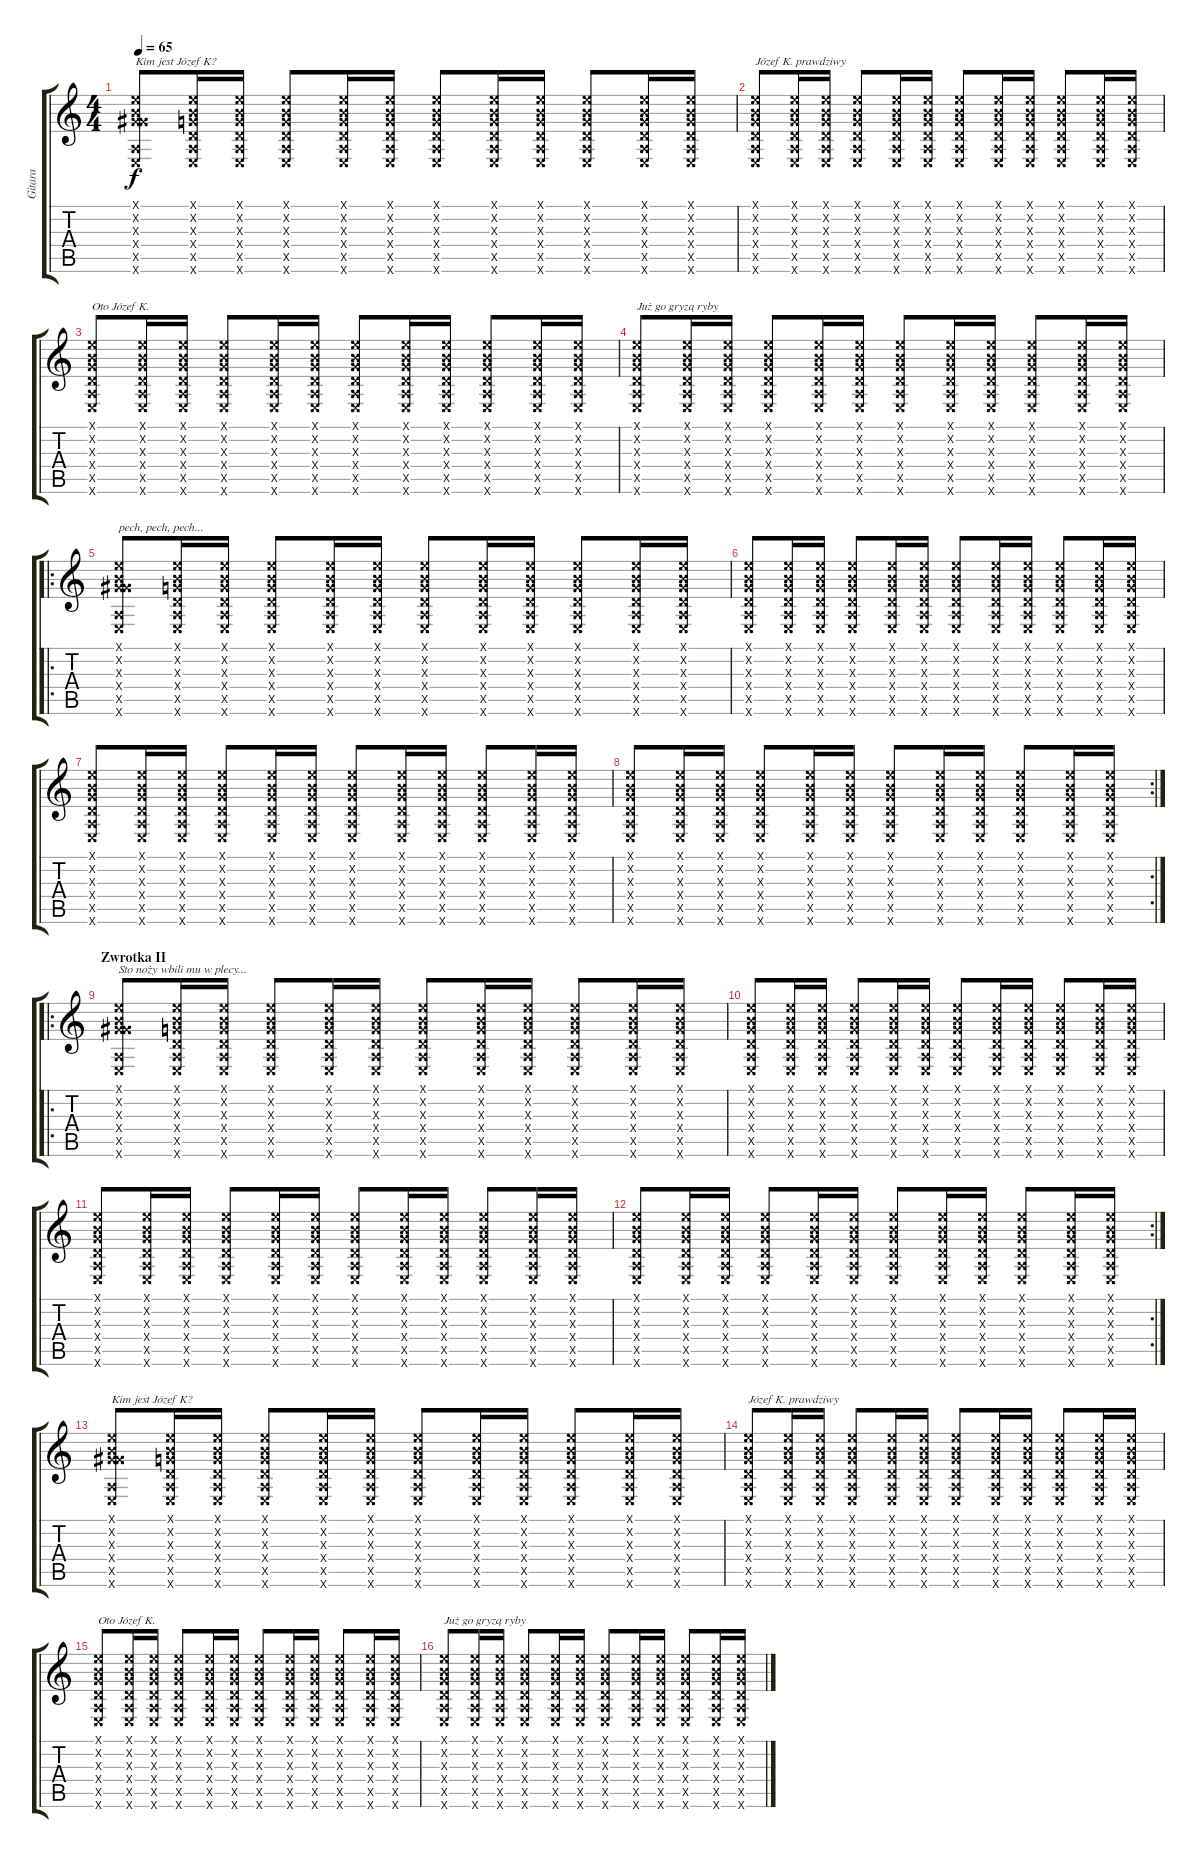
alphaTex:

\track ("Gitara" "Gitara") {instrument overdrivenguitar}
\staff {score tabs}
\tuning (E4 B3 G3 D3 A2 E2) {hide}
\ts (4 4)
\tempo 65
\clef g2
\ks c
(0.1{x} 0.2{x} 0.3{x} 6.4{x} 0.5{x} 0.6{x}).8{txt "Kim jest Józef K?" dy f} (0.1{x} 0.2{x} 0.3{x} 0.4{x} 0.5{x} 0.6{x}).16 (0.1{x} 0.2{x} 0.3{x} 0.4{x} 0.5{x} 0.6{x}).16 (0.1{x} 0.2{x} 0.3{x} 0.4{x} 0.5{x} 0.6{x}).8 (0.1{x} 0.2{x} 0.3{x} 0.4{x} 0.5{x} 0.6{x}).16 (0.1{x} 0.2{x} 0.3{x} 0.4{x} 0.5{x} 0.6{x}).16 (0.1{x} 0.2{x} 0.3{x} 0.4{x} 0.5{x} 0.6{x}).8 (0.1{x} 0.2{x} 0.3{x} 0.4{x} 0.5{x} 0.6{x}).16 (0.1{x} 0.2{x} 0.3{x} 0.4{x} 0.5{x} 0.6{x}).16 (0.1{x} 0.2{x} 0.3{x} 0.4{x} 0.5{x} 0.6{x}).8 (0.1{x} 0.2{x} 0.3{x} 0.4{x} 0.5{x} 0.6{x}).16 (0.1{x} 0.2{x} 0.3{x} 0.4{x} 0.5{x} 0.6{x}).16 |
(0.1{x} 0.2{x} 0.3{x} 0.4{x} 0.5{x} 0.6{x}).8{txt "Józef K. prawdziwy"} (0.1{x} 0.2{x} 0.3{x} 0.4{x} 0.5{x} 0.6{x}).16 (0.1{x} 0.2{x} 0.3{x} 0.4{x} 0.5{x} 0.6{x}).16 (0.1{x} 0.2{x} 0.3{x} 0.4{x} 0.5{x} 0.6{x}).8 (0.1{x} 0.2{x} 0.3{x} 0.4{x} 0.5{x} 0.6{x}).16 (0.1{x} 0.2{x} 0.3{x} 0.4{x} 0.5{x} 0.6{x}).16 (0.1{x} 0.2{x} 0.3{x} 0.4{x} 0.5{x} 0.6{x}).8 (0.1{x} 0.2{x} 0.3{x} 0.4{x} 0.5{x} 0.6{x}).16 (0.1{x} 0.2{x} 0.3{x} 0.4{x} 0.5{x} 0.6{x}).16 (0.1{x} 0.2{x} 0.3{x} 0.4{x} 0.5{x} 0.6{x}).8 (0.1{x} 0.2{x} 0.3{x} 0.4{x} 0.5{x} 0.6{x}).16 (0.1{x} 0.2{x} 0.3{x} 0.4{x} 0.5{x} 0.6{x}).16 |
(0.1{x} 0.2{x} 0.3{x} 0.4{x} 0.5{x} 0.6{x}).8{txt "Oto Józef K."} (0.1{x} 0.2{x} 0.3{x} 0.4{x} 0.5{x} 0.6{x}).16 (0.1{x} 0.2{x} 0.3{x} 0.4{x} 0.5{x} 0.6{x}).16 (0.1{x} 0.2{x} 0.3{x} 0.4{x} 0.5{x} 0.6{x}).8 (0.1{x} 0.2{x} 0.3{x} 0.4{x} 0.5{x} 0.6{x}).16 (0.1{x} 0.2{x} 0.3{x} 0.4{x} 0.5{x} 0.6{x}).16 (0.1{x} 0.2{x} 0.3{x} 0.4{x} 0.5{x} 0.6{x}).8 (0.1{x} 0.2{x} 0.3{x} 0.4{x} 0.5{x} 0.6{x}).16 (0.1{x} 0.2{x} 0.3{x} 0.4{x} 0.5{x} 0.6{x}).16 (0.1{x} 0.2{x} 0.3{x} 0.4{x} 0.5{x} 0.6{x}).8 (0.1{x} 0.2{x} 0.3{x} 0.4{x} 0.5{x} 0.6{x}).16 (0.1{x} 0.2{x} 0.3{x} 0.4{x} 0.5{x} 0.6{x}).16 |
(0.1{x} 0.2{x} 0.3{x} 0.4{x} 0.5{x} 0.6{x}).8{txt "Już go gryzą ryby"} (0.1{x} 0.2{x} 0.3{x} 0.4{x} 0.5{x} 0.6{x}).16 (0.1{x} 0.2{x} 0.3{x} 0.4{x} 0.5{x} 0.6{x}).16 (0.1{x} 0.2{x} 0.3{x} 0.4{x} 0.5{x} 0.6{x}).8 (0.1{x} 0.2{x} 0.3{x} 0.4{x} 0.5{x} 0.6{x}).16 (0.1{x} 0.2{x} 0.3{x} 0.4{x} 0.5{x} 0.6{x}).16 (0.1{x} 0.2{x} 0.3{x} 0.4{x} 0.5{x} 0.6{x}).8 (0.1{x} 0.2{x} 0.3{x} 0.4{x} 0.5{x} 0.6{x}).16 (0.1{x} 0.2{x} 0.3{x} 0.4{x} 0.5{x} 0.6{x}).16 (0.1{x} 0.2{x} 0.3{x} 0.4{x} 0.5{x} 0.6{x}).8 (0.1{x} 0.2{x} 0.3{x} 0.4{x} 0.5{x} 0.6{x}).16 (0.1{x} 0.2{x} 0.3{x} 0.4{x} 0.5{x} 0.6{x}).16 |
\ro
(0.1{x} 0.2{x} 0.3{x} 6.4{x} 0.5{x} 0.6{x}).8{txt "pech, pech, pech..."} (0.1{x} 0.2{x} 0.3{x} 0.4{x} 0.5{x} 0.6{x}).16 (0.1{x} 0.2{x} 0.3{x} 0.4{x} 0.5{x} 0.6{x}).16 (0.1{x} 0.2{x} 0.3{x} 0.4{x} 0.5{x} 0.6{x}).8 (0.1{x} 0.2{x} 0.3{x} 0.4{x} 0.5{x} 0.6{x}).16 (0.1{x} 0.2{x} 0.3{x} 0.4{x} 0.5{x} 0.6{x}).16 (0.1{x} 0.2{x} 0.3{x} 0.4{x} 0.5{x} 0.6{x}).8 (0.1{x} 0.2{x} 0.3{x} 0.4{x} 0.5{x} 0.6{x}).16 (0.1{x} 0.2{x} 0.3{x} 0.4{x} 0.5{x} 0.6{x}).16 (0.1{x} 0.2{x} 0.3{x} 0.4{x} 0.5{x} 0.6{x}).8 (0.1{x} 0.2{x} 0.3{x} 0.4{x} 0.5{x} 0.6{x}).16 (0.1{x} 0.2{x} 0.3{x} 0.4{x} 0.5{x} 0.6{x}).16 |
(0.1{x} 0.2{x} 0.3{x} 0.4{x} 0.5{x} 0.6{x}).8 (0.1{x} 0.2{x} 0.3{x} 0.4{x} 0.5{x} 0.6{x}).16 (0.1{x} 0.2{x} 0.3{x} 0.4{x} 0.5{x} 0.6{x}).16 (0.1{x} 0.2{x} 0.3{x} 0.4{x} 0.5{x} 0.6{x}).8 (0.1{x} 0.2{x} 0.3{x} 0.4{x} 0.5{x} 0.6{x}).16 (0.1{x} 0.2{x} 0.3{x} 0.4{x} 0.5{x} 0.6{x}).16 (0.1{x} 0.2{x} 0.3{x} 0.4{x} 0.5{x} 0.6{x}).8 (0.1{x} 0.2{x} 0.3{x} 0.4{x} 0.5{x} 0.6{x}).16 (0.1{x} 0.2{x} 0.3{x} 0.4{x} 0.5{x} 0.6{x}).16 (0.1{x} 0.2{x} 0.3{x} 0.4{x} 0.5{x} 0.6{x}).8 (0.1{x} 0.2{x} 0.3{x} 0.4{x} 0.5{x} 0.6{x}).16 (0.1{x} 0.2{x} 0.3{x} 0.4{x} 0.5{x} 0.6{x}).16 |
(0.1{x} 0.2{x} 0.3{x} 0.4{x} 0.5{x} 0.6{x}).8 (0.1{x} 0.2{x} 0.3{x} 0.4{x} 0.5{x} 0.6{x}).16 (0.1{x} 0.2{x} 0.3{x} 0.4{x} 0.5{x} 0.6{x}).16 (0.1{x} 0.2{x} 0.3{x} 0.4{x} 0.5{x} 0.6{x}).8 (0.1{x} 0.2{x} 0.3{x} 0.4{x} 0.5{x} 0.6{x}).16 (0.1{x} 0.2{x} 0.3{x} 0.4{x} 0.5{x} 0.6{x}).16 (0.1{x} 0.2{x} 0.3{x} 0.4{x} 0.5{x} 0.6{x}).8 (0.1{x} 0.2{x} 0.3{x} 0.4{x} 0.5{x} 0.6{x}).16 (0.1{x} 0.2{x} 0.3{x} 0.4{x} 0.5{x} 0.6{x}).16 (0.1{x} 0.2{x} 0.3{x} 0.4{x} 0.5{x} 0.6{x}).8 (0.1{x} 0.2{x} 0.3{x} 0.4{x} 0.5{x} 0.6{x}).16 (0.1{x} 0.2{x} 0.3{x} 0.4{x} 0.5{x} 0.6{x}).16 |
\rc 2
(0.1{x} 0.2{x} 0.3{x} 0.4{x} 0.5{x} 0.6{x}).8 (0.1{x} 0.2{x} 0.3{x} 0.4{x} 0.5{x} 0.6{x}).16 (0.1{x} 0.2{x} 0.3{x} 0.4{x} 0.5{x} 0.6{x}).16 (0.1{x} 0.2{x} 0.3{x} 0.4{x} 0.5{x} 0.6{x}).8 (0.1{x} 0.2{x} 0.3{x} 0.4{x} 0.5{x} 0.6{x}).16 (0.1{x} 0.2{x} 0.3{x} 0.4{x} 0.5{x} 0.6{x}).16 (0.1{x} 0.2{x} 0.3{x} 0.4{x} 0.5{x} 0.6{x}).8 (0.1{x} 0.2{x} 0.3{x} 0.4{x} 0.5{x} 0.6{x}).16 (0.1{x} 0.2{x} 0.3{x} 0.4{x} 0.5{x} 0.6{x}).16 (0.1{x} 0.2{x} 0.3{x} 0.4{x} 0.5{x} 0.6{x}).8 (0.1{x} 0.2{x} 0.3{x} 0.4{x} 0.5{x} 0.6{x}).16 (0.1{x} 0.2{x} 0.3{x} 0.4{x} 0.5{x} 0.6{x}).16 |
\ro
\section ("" "Zwrotka II")
(0.1{x} 0.2{x} 0.3{x} 6.4{x} 0.5{x} 0.6{x}).8{txt "Sto noży wbili mu w plecy..."} (0.1{x} 0.2{x} 0.3{x} 0.4{x} 0.5{x} 0.6{x}).16 (0.1{x} 0.2{x} 0.3{x} 0.4{x} 0.5{x} 0.6{x}).16 (0.1{x} 0.2{x} 0.3{x} 0.4{x} 0.5{x} 0.6{x}).8 (0.1{x} 0.2{x} 0.3{x} 0.4{x} 0.5{x} 0.6{x}).16 (0.1{x} 0.2{x} 0.3{x} 0.4{x} 0.5{x} 0.6{x}).16 (0.1{x} 0.2{x} 0.3{x} 0.4{x} 0.5{x} 0.6{x}).8 (0.1{x} 0.2{x} 0.3{x} 0.4{x} 0.5{x} 0.6{x}).16 (0.1{x} 0.2{x} 0.3{x} 0.4{x} 0.5{x} 0.6{x}).16 (0.1{x} 0.2{x} 0.3{x} 0.4{x} 0.5{x} 0.6{x}).8 (0.1{x} 0.2{x} 0.3{x} 0.4{x} 0.5{x} 0.6{x}).16 (0.1{x} 0.2{x} 0.3{x} 0.4{x} 0.5{x} 0.6{x}).16 |
(0.1{x} 0.2{x} 0.3{x} 0.4{x} 0.5{x} 0.6{x}).8 (0.1{x} 0.2{x} 0.3{x} 0.4{x} 0.5{x} 0.6{x}).16 (0.1{x} 0.2{x} 0.3{x} 0.4{x} 0.5{x} 0.6{x}).16 (0.1{x} 0.2{x} 0.3{x} 0.4{x} 0.5{x} 0.6{x}).8 (0.1{x} 0.2{x} 0.3{x} 0.4{x} 0.5{x} 0.6{x}).16 (0.1{x} 0.2{x} 0.3{x} 0.4{x} 0.5{x} 0.6{x}).16 (0.1{x} 0.2{x} 0.3{x} 0.4{x} 0.5{x} 0.6{x}).8 (0.1{x} 0.2{x} 0.3{x} 0.4{x} 0.5{x} 0.6{x}).16 (0.1{x} 0.2{x} 0.3{x} 0.4{x} 0.5{x} 0.6{x}).16 (0.1{x} 0.2{x} 0.3{x} 0.4{x} 0.5{x} 0.6{x}).8 (0.1{x} 0.2{x} 0.3{x} 0.4{x} 0.5{x} 0.6{x}).16 (0.1{x} 0.2{x} 0.3{x} 0.4{x} 0.5{x} 0.6{x}).16 |
(0.1{x} 0.2{x} 0.3{x} 0.4{x} 0.5{x} 0.6{x}).8 (0.1{x} 0.2{x} 0.3{x} 0.4{x} 0.5{x} 0.6{x}).16 (0.1{x} 0.2{x} 0.3{x} 0.4{x} 0.5{x} 0.6{x}).16 (0.1{x} 0.2{x} 0.3{x} 0.4{x} 0.5{x} 0.6{x}).8 (0.1{x} 0.2{x} 0.3{x} 0.4{x} 0.5{x} 0.6{x}).16 (0.1{x} 0.2{x} 0.3{x} 0.4{x} 0.5{x} 0.6{x}).16 (0.1{x} 0.2{x} 0.3{x} 0.4{x} 0.5{x} 0.6{x}).8 (0.1{x} 0.2{x} 0.3{x} 0.4{x} 0.5{x} 0.6{x}).16 (0.1{x} 0.2{x} 0.3{x} 0.4{x} 0.5{x} 0.6{x}).16 (0.1{x} 0.2{x} 0.3{x} 0.4{x} 0.5{x} 0.6{x}).8 (0.1{x} 0.2{x} 0.3{x} 0.4{x} 0.5{x} 0.6{x}).16 (0.1{x} 0.2{x} 0.3{x} 0.4{x} 0.5{x} 0.6{x}).16 |
\rc 2
(0.1{x} 0.2{x} 0.3{x} 0.4{x} 0.5{x} 0.6{x}).8 (0.1{x} 0.2{x} 0.3{x} 0.4{x} 0.5{x} 0.6{x}).16 (0.1{x} 0.2{x} 0.3{x} 0.4{x} 0.5{x} 0.6{x}).16 (0.1{x} 0.2{x} 0.3{x} 0.4{x} 0.5{x} 0.6{x}).8 (0.1{x} 0.2{x} 0.3{x} 0.4{x} 0.5{x} 0.6{x}).16 (0.1{x} 0.2{x} 0.3{x} 0.4{x} 0.5{x} 0.6{x}).16 (0.1{x} 0.2{x} 0.3{x} 0.4{x} 0.5{x} 0.6{x}).8 (0.1{x} 0.2{x} 0.3{x} 0.4{x} 0.5{x} 0.6{x}).16 (0.1{x} 0.2{x} 0.3{x} 0.4{x} 0.5{x} 0.6{x}).16 (0.1{x} 0.2{x} 0.3{x} 0.4{x} 0.5{x} 0.6{x}).8 (0.1{x} 0.2{x} 0.3{x} 0.4{x} 0.5{x} 0.6{x}).16 (0.1{x} 0.2{x} 0.3{x} 0.4{x} 0.5{x} 0.6{x}).16 |
(0.1{x} 0.2{x} 0.3{x} 6.4{x} 0.5{x} 0.6{x}).8{txt "Kim jest Józef K?"} (0.1{x} 0.2{x} 0.3{x} 0.4{x} 0.5{x} 0.6{x}).16 (0.1{x} 0.2{x} 0.3{x} 0.4{x} 0.5{x} 0.6{x}).16 (0.1{x} 0.2{x} 0.3{x} 0.4{x} 0.5{x} 0.6{x}).8 (0.1{x} 0.2{x} 0.3{x} 0.4{x} 0.5{x} 0.6{x}).16 (0.1{x} 0.2{x} 0.3{x} 0.4{x} 0.5{x} 0.6{x}).16 (0.1{x} 0.2{x} 0.3{x} 0.4{x} 0.5{x} 0.6{x}).8 (0.1{x} 0.2{x} 0.3{x} 0.4{x} 0.5{x} 0.6{x}).16 (0.1{x} 0.2{x} 0.3{x} 0.4{x} 0.5{x} 0.6{x}).16 (0.1{x} 0.2{x} 0.3{x} 0.4{x} 0.5{x} 0.6{x}).8 (0.1{x} 0.2{x} 0.3{x} 0.4{x} 0.5{x} 0.6{x}).16 (0.1{x} 0.2{x} 0.3{x} 0.4{x} 0.5{x} 0.6{x}).16 |
(0.1{x} 0.2{x} 0.3{x} 0.4{x} 0.5{x} 0.6{x}).8{txt "Józef K. prawdziwy"} (0.1{x} 0.2{x} 0.3{x} 0.4{x} 0.5{x} 0.6{x}).16 (0.1{x} 0.2{x} 0.3{x} 0.4{x} 0.5{x} 0.6{x}).16 (0.1{x} 0.2{x} 0.3{x} 0.4{x} 0.5{x} 0.6{x}).8 (0.1{x} 0.2{x} 0.3{x} 0.4{x} 0.5{x} 0.6{x}).16 (0.1{x} 0.2{x} 0.3{x} 0.4{x} 0.5{x} 0.6{x}).16 (0.1{x} 0.2{x} 0.3{x} 0.4{x} 0.5{x} 0.6{x}).8 (0.1{x} 0.2{x} 0.3{x} 0.4{x} 0.5{x} 0.6{x}).16 (0.1{x} 0.2{x} 0.3{x} 0.4{x} 0.5{x} 0.6{x}).16 (0.1{x} 0.2{x} 0.3{x} 0.4{x} 0.5{x} 0.6{x}).8 (0.1{x} 0.2{x} 0.3{x} 0.4{x} 0.5{x} 0.6{x}).16 (0.1{x} 0.2{x} 0.3{x} 0.4{x} 0.5{x} 0.6{x}).16 |
(0.1{x} 0.2{x} 0.3{x} 0.4{x} 0.5{x} 0.6{x}).8{txt "Oto Józef K."} (0.1{x} 0.2{x} 0.3{x} 0.4{x} 0.5{x} 0.6{x}).16 (0.1{x} 0.2{x} 0.3{x} 0.4{x} 0.5{x} 0.6{x}).16 (0.1{x} 0.2{x} 0.3{x} 0.4{x} 0.5{x} 0.6{x}).8 (0.1{x} 0.2{x} 0.3{x} 0.4{x} 0.5{x} 0.6{x}).16 (0.1{x} 0.2{x} 0.3{x} 0.4{x} 0.5{x} 0.6{x}).16 (0.1{x} 0.2{x} 0.3{x} 0.4{x} 0.5{x} 0.6{x}).8 (0.1{x} 0.2{x} 0.3{x} 0.4{x} 0.5{x} 0.6{x}).16 (0.1{x} 0.2{x} 0.3{x} 0.4{x} 0.5{x} 0.6{x}).16 (0.1{x} 0.2{x} 0.3{x} 0.4{x} 0.5{x} 0.6{x}).8 (0.1{x} 0.2{x} 0.3{x} 0.4{x} 0.5{x} 0.6{x}).16 (0.1{x} 0.2{x} 0.3{x} 0.4{x} 0.5{x} 0.6{x}).16 |
(0.1{x} 0.2{x} 0.3{x} 0.4{x} 0.5{x} 0.6{x}).8{txt "Już go gryzą ryby"} (0.1{x} 0.2{x} 0.3{x} 0.4{x} 0.5{x} 0.6{x}).16 (0.1{x} 0.2{x} 0.3{x} 0.4{x} 0.5{x} 0.6{x}).16 (0.1{x} 0.2{x} 0.3{x} 0.4{x} 0.5{x} 0.6{x}).8 (0.1{x} 0.2{x} 0.3{x} 0.4{x} 0.5{x} 0.6{x}).16 (0.1{x} 0.2{x} 0.3{x} 0.4{x} 0.5{x} 0.6{x}).16 (0.1{x} 0.2{x} 0.3{x} 0.4{x} 0.5{x} 0.6{x}).8 (0.1{x} 0.2{x} 0.3{x} 0.4{x} 0.5{x} 0.6{x}).16 (0.1{x} 0.2{x} 0.3{x} 0.4{x} 0.5{x} 0.6{x}).16 (0.1{x} 0.2{x} 0.3{x} 0.4{x} 0.5{x} 0.6{x}).8 (0.1{x} 0.2{x} 0.3{x} 0.4{x} 0.5{x} 0.6{x}).16 (0.1{x} 0.2{x} 0.3{x} 0.4{x} 0.5{x} 0.6{x}).16
